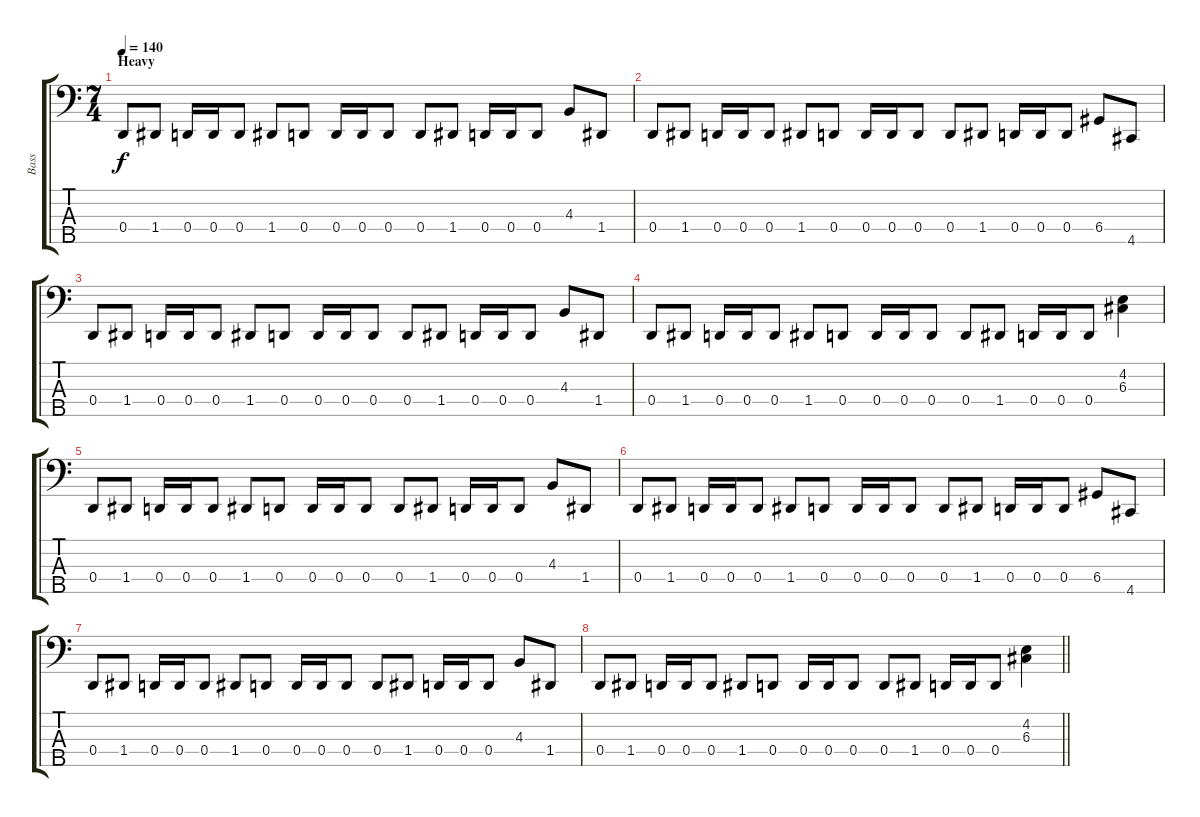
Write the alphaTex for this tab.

\track ("Bass" "Bass") {instrument electricbassfinger}
\staff {score tabs}
\tuning (F2 C2 G1 D1 A0) {hide}
\ts (7 4)
\section ("" "Heavy")
\tempo 140
\clef f4
\ks c
0.4.8{dy f} 1.4.8 0.4.16 0.4.16 0.4.8 1.4.8 0.4.8 0.4.16 0.4.16 0.4.8 0.4.8 1.4.8 0.4.16 0.4.16 0.4.8 4.3.8 1.4.8 |
0.4.8 1.4.8 0.4.16 0.4.16 0.4.8 1.4.8 0.4.8 0.4.16 0.4.16 0.4.8 0.4.8 1.4.8 0.4.16 0.4.16 0.4.8 6.4.8 4.5.8 |
0.4.8 1.4.8 0.4.16 0.4.16 0.4.8 1.4.8 0.4.8 0.4.16 0.4.16 0.4.8 0.4.8 1.4.8 0.4.16 0.4.16 0.4.8 4.3.8 1.4.8 |
0.4.8 1.4.8 0.4.16 0.4.16 0.4.8 1.4.8 0.4.8 0.4.16 0.4.16 0.4.8 0.4.8 1.4.8 0.4.16 0.4.16 0.4.8 (4.2 6.3).4 |
0.4.8 1.4.8 0.4.16 0.4.16 0.4.8 1.4.8 0.4.8 0.4.16 0.4.16 0.4.8 0.4.8 1.4.8 0.4.16 0.4.16 0.4.8 4.3.8 1.4.8 |
0.4.8 1.4.8 0.4.16 0.4.16 0.4.8 1.4.8 0.4.8 0.4.16 0.4.16 0.4.8 0.4.8 1.4.8 0.4.16 0.4.16 0.4.8 6.4.8 4.5.8 |
0.4.8 1.4.8 0.4.16 0.4.16 0.4.8 1.4.8 0.4.8 0.4.16 0.4.16 0.4.8 0.4.8 1.4.8 0.4.16 0.4.16 0.4.8 4.3.8 1.4.8 |
\barLineRight lightlight
0.4.8 1.4.8 0.4.16 0.4.16 0.4.8 1.4.8 0.4.8 0.4.16 0.4.16 0.4.8 0.4.8 1.4.8 0.4.16 0.4.16 0.4.8 (4.2 6.3).4
